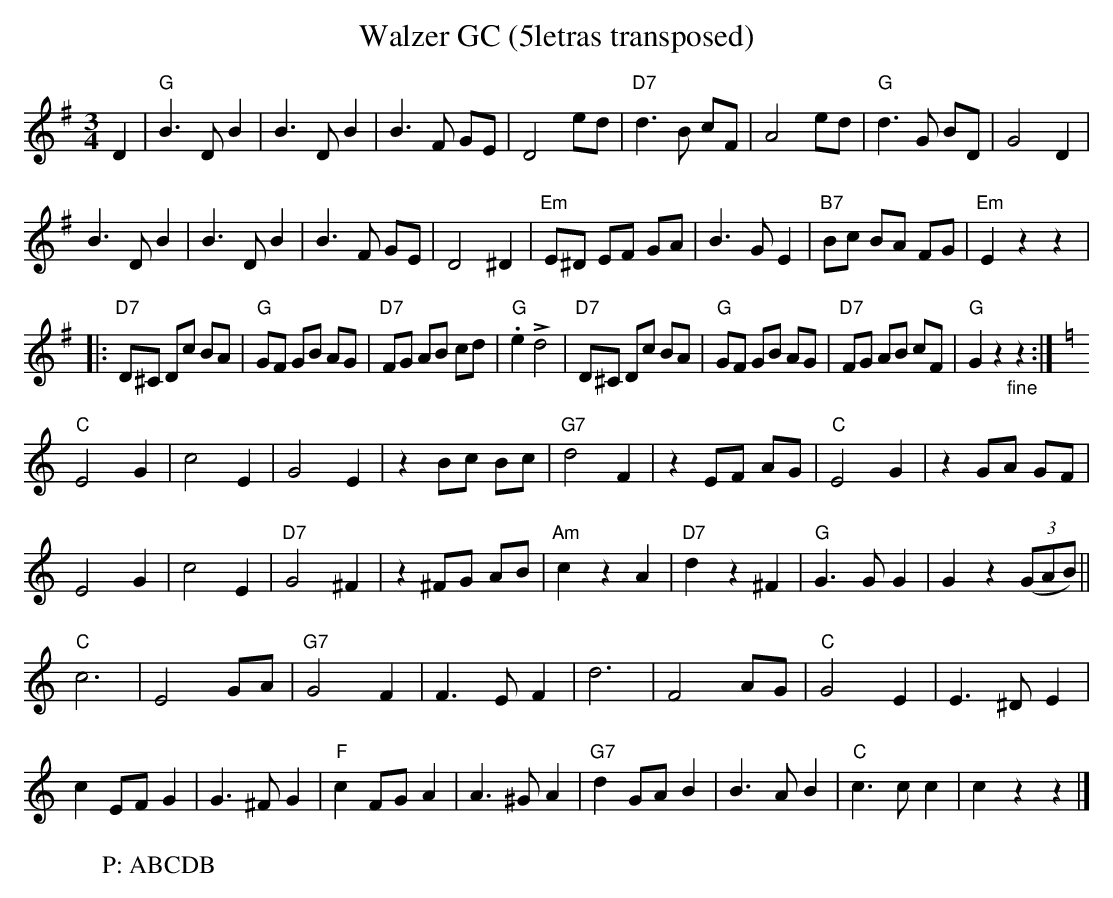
X:1
T:Walzer GC (5letras transposed)
M:3/4
L:1/8
K:G transpose=3 %%MIDI gchordon
D2 | "G"B3DB2 | B3DB2 | B3F GE | D4 ed | "D7"d3B cF | A4 ed | "G"d3G BD | G4D2 |
B3DB2 | B3DB2 | B3F GE | D4^D2 | "Em"E^D EF GA | B3GE2 | "B7"Bc BA FG | "Em"E2z2z2 |:
"D7"D^C Dc BA | "G"GF GB AG | "D7"FG AB cd | "G".e2 !>!d4 | "D7"D^C Dc BA | "G"GF GB AG | "D7"FG AB cF | "G"G2z2"_fine"z2 :| [K:C]
"C"E4G2 | c4E2 | G4E2 | z2 Bc Bc | "G7"d4F2 | z2EF AG | "C"E4G2 | z2GA GF |
E4G2 | c4E2 | "D7"G4^F2 | z2^FG AB | "Am"c2z2A2 | "D7"d2z2^F2 | "G"G3GG2 | G2z2 (3(GAB) ||
"C"c6 | E4GA | "G7"G4F2 | F3EF2 | d6 | F4AG | "C"G4E2 | E3^DE2 |
c2EFG2 | G3^FG2 | "F"c2FGA2 | A3^GA2 | "G7"d2GAB2 | B3AB2 | "C"c3cc2 | c2z2z2 |]
W:P: ABCDB
